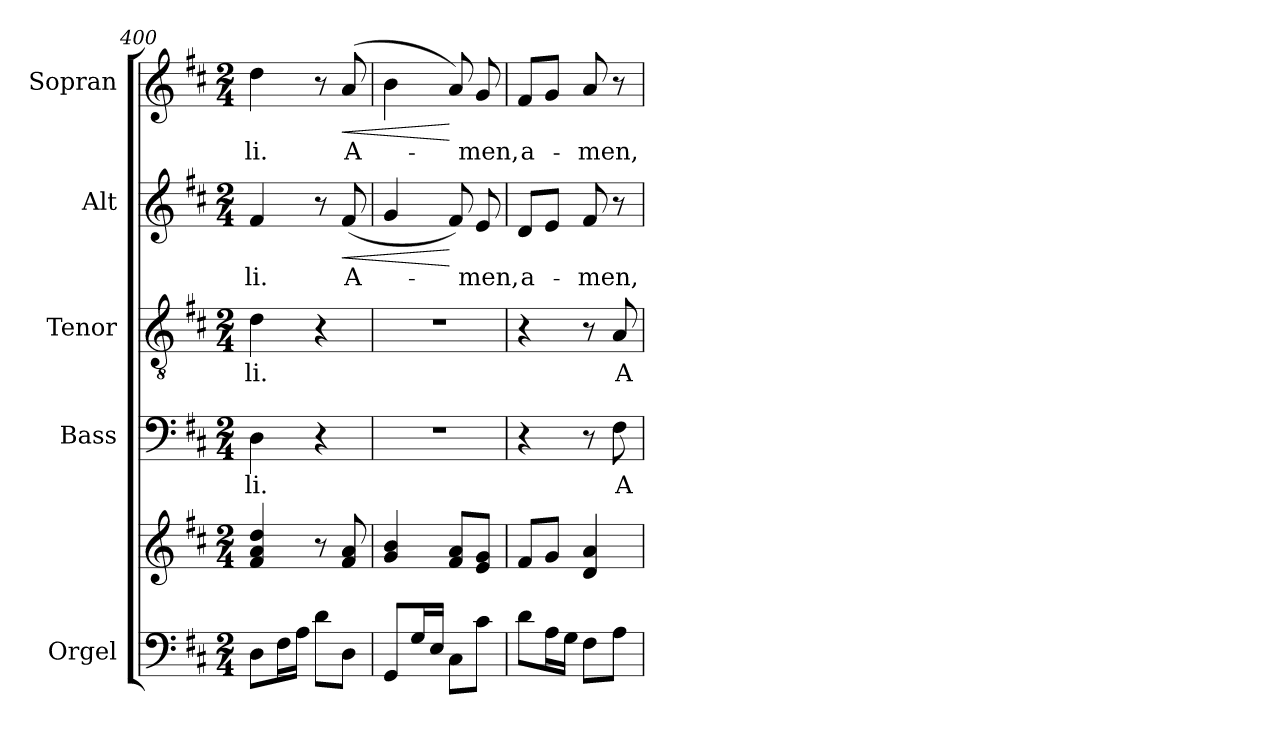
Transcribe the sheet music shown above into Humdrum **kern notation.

**kern	**kern	**kern	**text	**kern	**text	**kern	**text	**dynam	**kern	**text	**dynam
*part5	*part5	*part4	*part4	*part3	*part3	*part2	*part2	*part2	*part1	*part1	*part1
*staff6	*staff5	*staff4	*staff4	*staff3	*staff3	*staff2	*staff2	*staff2	*staff1	*staff1	*staff1
*I"Orgel	*	*I"Bass	*	*I"Tenor	*	*I"Alt	*	*	*I"Sopran	*	*
*I'Org.	*	*I'B.	*	*I'T.	*	*I'A.	*	*	*I'S.	*	*
*clefF4	*clefG2	*clefF4	*	*clefGv2	*	*clefG2	*	*	*clefG2	*	*
*k[f#c#]	*k[f#c#]	*k[f#c#]	*	*k[f#c#]	*	*k[f#c#]	*	*	*k[f#c#]	*	*
*D:	*D:	*D:	*	*D:	*	*D:	*	*	*D:	*	*
*M2/4	*M2/4	*M2/4	*	*M2/4	*	*M2/4	*	*	*M2/4	*	*
=400	=400	=400	=400	=400	=400	=400	=400	=400	=400	=400	=400
!	!	!	!LO:LY:b	!	!LO:LY:b	!	!LO:LY:b	!	!	!LO:LY:b	!
8D\L	4f#/ 4a/ 4dd/	4D\	-li.	4d\	-li.	4f#/	-li.	.	4dd\	-li.	.
16F#\L	.	.	.	.	.	.	.	.	.	.	.
16A\JJ	.	.	.	.	.	.	.	.	.	.	.
8d\L	8r	4r	.	4r	.	8r	.	.	8r	.	.
!	!	!	!	!	!	!	!LO:LY:b	!LO:HP:b	!	!LO:LY:b	!LO:HP:b
8D\J	8f#/ 8a/	.	.	.	.	(<8f#/	A-	<	(8a/	A-	<
=401	=401	=401	=401	=401	=401	=401	=401	=401	=401	=401	=401
8GG/L	4g/ 4b/	2r	.	2r	.	4g/	.	.	4b\	.	.
16G/L	.	.	.	.	.	.	.	.	.	.	.
16E/JJ	.	.	.	.	.	.	.	.	.	.	.
8C#\L	8f#/ 8a/L	.	.	.	.	8f#/)	.	[	8a/)	.	[
!	!	!	!	!	!	!	!LO:LY:b	!	!	!LO:LY:b	!
8c#\J	8e/ 8g/J	.	.	.	.	8e/	-men,	.	8g/	-men,	.
=402	=402	=402	=402	=402	=402	=402	=402	=402	=402	=402	=402
!	!	!	!	!	!	!	!LO:LY:b	!	!	!LO:LY:b	!
8d\L	8f#/L	4r	.	4r	.	8d/L	a-	.	8f#/L	a-	.
16A\L	8g/J	.	.	.	.	8e/J	.	.	8g/J	.	.
16G\JJ	.	.	.	.	.	.	.	.	.	.	.
!	!	!	!	!	!	!	!LO:LY:b	!	!	!LO:LY:b	!
8F#\L	4d/ 4a/	8r	.	8r	.	8f#/	-men,	.	8a/	-men,	.
!	!	!	!LO:LY:b	!	!LO:LY:b	!	!	!	!	!	!
8A\J	.	8F#\	A-	8A/	A-	8r	.	.	8r	.	.
=	=	=	=	=	=	=	=	=	=	=	=
*-	*-	*-	*-	*-	*-	*-	*-	*-	*-	*-	*-
